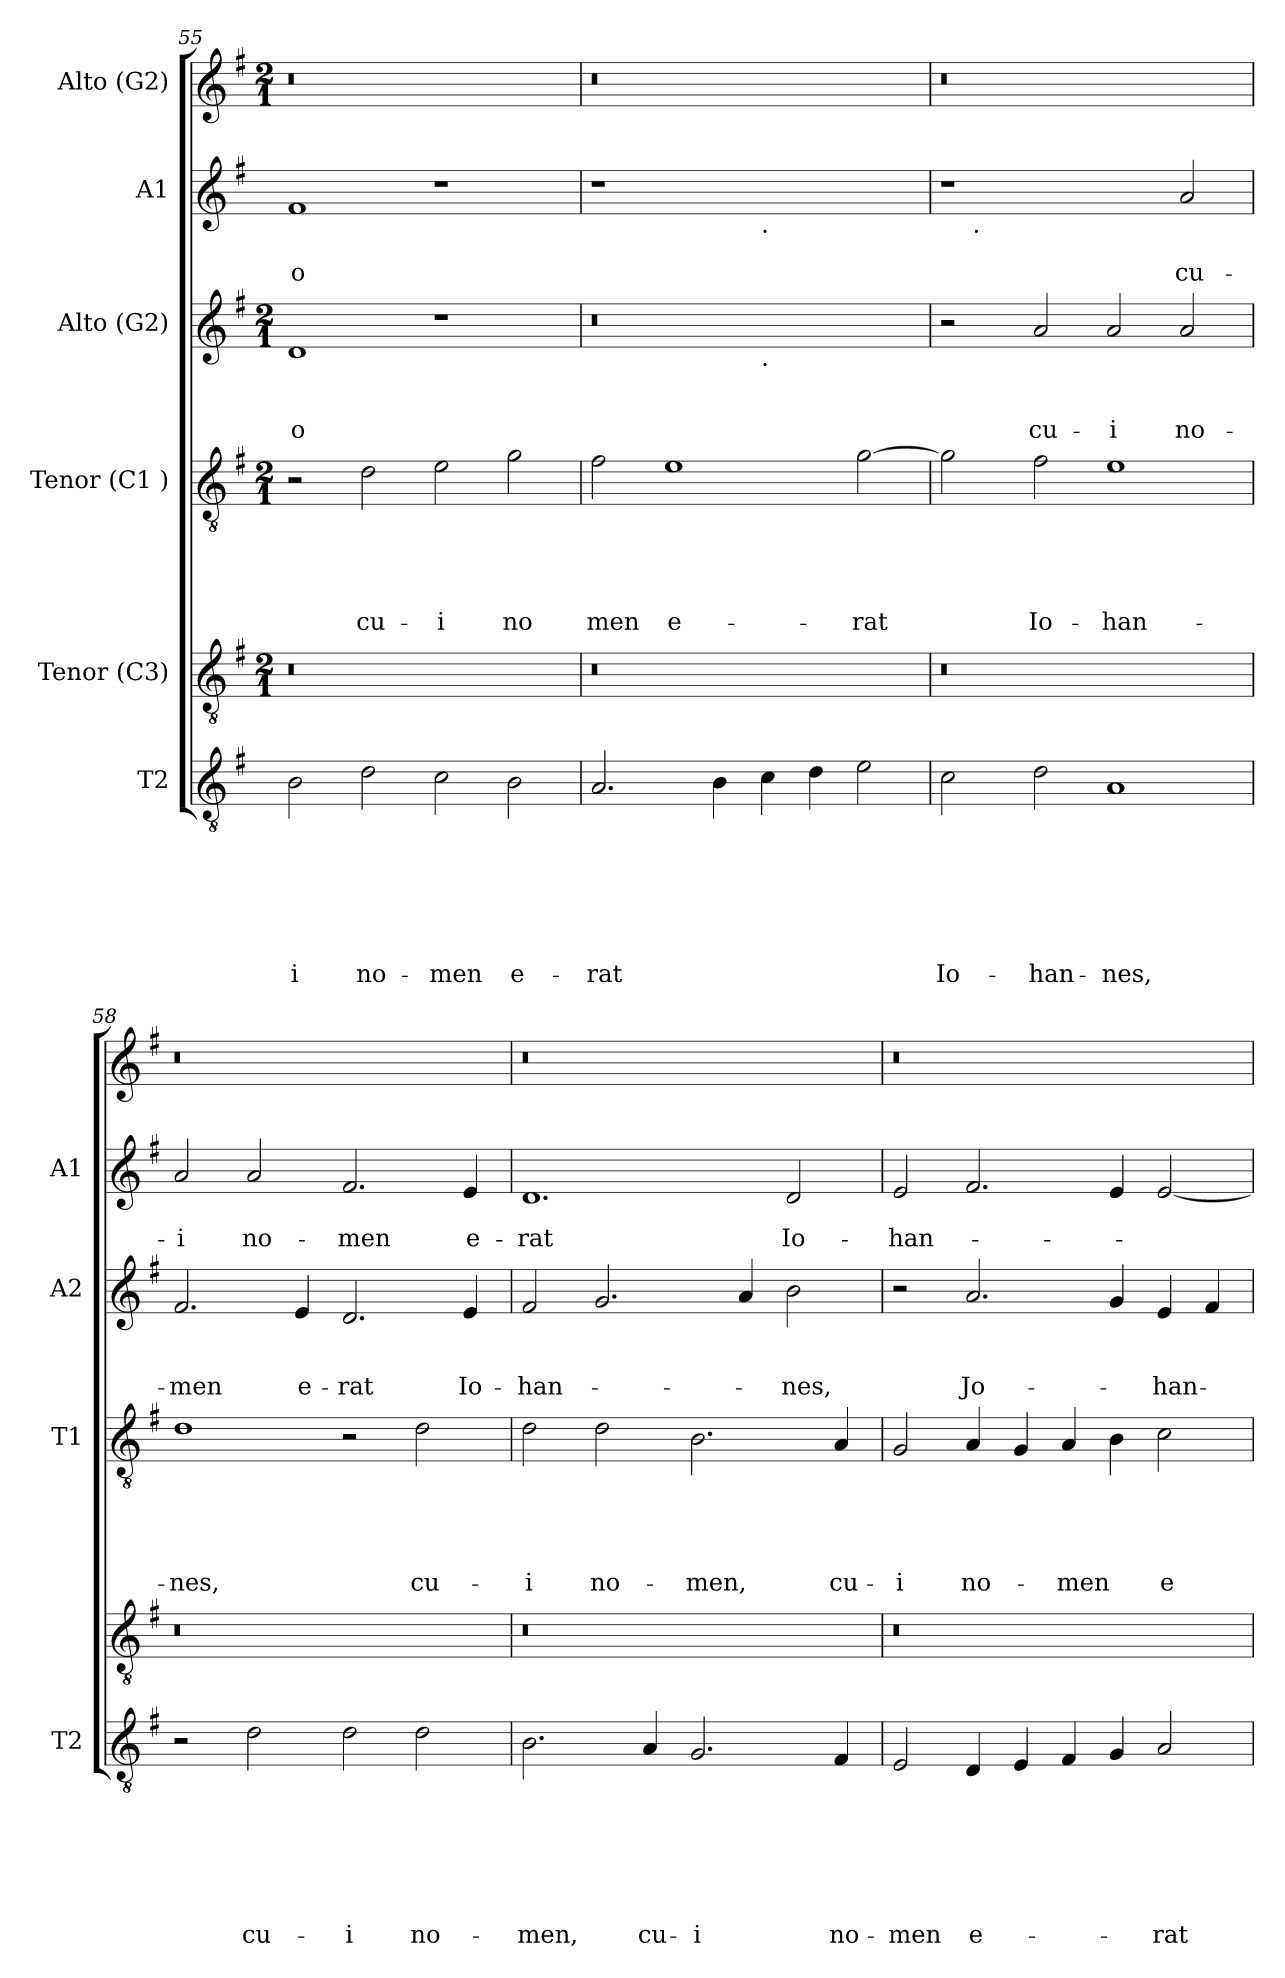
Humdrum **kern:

**kern	**text	**text	**text	**text	**text	**text	**text	**kern	**kern	**text	**text	**text	**text	**text	**kern	**text	**text	**text	**kern	**text	**text	**kern
*part6	*part6	*part6	*part6	*part6	*part6	*part6	*part6	*part5	*part4	*part4	*part4	*part4	*part4	*part4	*part3	*part3	*part3	*part3	*part2	*part2	*part2	*part1
*staff6	*staff6	*staff6	*staff6	*staff6	*staff6	*staff6	*staff6	*staff5	*staff4	*staff4	*staff4	*staff4	*staff4	*staff4	*staff3	*staff3	*staff3	*staff3	*staff2	*staff2	*staff2	*staff1
*I"T2	*	*	*	*	*	*	*	*I"Tenor (C3)	*I"Tenor (C1 )	*	*	*	*	*	*I"Alto (G2)	*	*	*	*I"A1	*	*	*I"Alto (G2)
*I'T2	*	*	*	*	*	*	*	*	*I'T1	*	*	*	*	*	*I'A2	*	*	*	*I'A1	*	*	*
!!LO:LB:g=z
*clefGv2	*	*	*	*	*	*	*	*clefGv2	*clefGv2	*	*	*	*	*	*clefG2	*	*	*	*clefG2	*	*	*clefG2
*k[f#]	*	*	*	*	*	*	*	*k[f#]	*k[f#]	*	*	*	*	*	*k[f#]	*	*	*	*k[f#]	*	*	*k[f#]
*G:	*	*	*	*	*	*	*	*G:	*G:	*	*	*	*	*	*G:	*	*	*	*G:	*	*	*G:
*	*	*	*	*	*	*	*	*M2/1	*M2/1	*	*	*	*	*	*M2/1	*	*	*	*	*	*	*M2/1
=55	=55	=55	=55	=55	=55	=55	=55	=55	=55	=55	=55	=55	=55	=55	=55	=55	=55	=55	=55	=55	=55	=55
!	!	!	!	!	!	!	!LO:LY:b	!	!	!	!	!	!	!	!	!	!	!LO:LY:b:rj	!	!	!LO:LY:b:rj	!
2B\	.	.	.	.	.	.	-i	0r	2r	.	.	.	.	.	1d	.	.	-o	1f#	.	-o	0r
!	!	!	!	!	!	!	!LO:LY:b	!	!	!	!	!	!	!LO:LY:b	!	!	!	!	!	!	!	!
2d\	.	.	.	.	.	.	no-	.	2d\	.	.	.	.	-cu-	.	.	.	.	.	.	.	.
!	!	!	!	!	!	!	!LO:LY:b	!	!	!	!	!	!	!LO:LY:b	!	!	!	!	!	!	!	!
2c\	.	.	.	.	.	.	-men	.	2e\	.	.	.	.	-i	1r	.	.	.	1r	.	.	.
!	!	!	!	!	!	!	!LO:LY:b	!	!	!	!	!	!	!LO:LY:b	!	!	!	!	!	!	!	!
2B\	.	.	.	.	.	.	e-	.	2g\	.	.	.	.	no	.	.	.	.	.	.	.	.
=56	=56	=56	=56	=56	=56	=56	=56	=56	=56	=56	=56	=56	=56	=56	=56	=56	=56	=56	=56	=56	=56	=56
!	!	!	!	!	!	!	!LO:LY:b	!	!	!	!	!	!	!LO:LY:b	!	!	!	!	!	!	!	!
*	*	*	*	*	*	*	*	*	*	*	*	*	*	*	*^	*	*	*	*	*	*	*
2.A/	.	.	.	.	.	.	-rat	0r	2f#\	.	.	.	.	men	0r	1ryy	.	.	.	1r	.	.	0r
!	!	!	!	!	!	!	!	!	!	!	!	!	!	!LO:LY:b:rj	!	!	!	!	!	!	!	!	!
.	.	.	.	.	.	.	.	.	1e	.	.	.	.	e-	.	.	.	.	.	.	.	.	.
4B\	.	.	.	.	.	.	.	.	.	.	.	.	.	.	.	.	.	.	.	.	.	.	.
!	!	!	!	!	!	!	!	!	!	!	!	!	!	!	!	!	!	!	!	!LO:TX:b:t=.	!	!	!
!	!	!	!	!	!	!	!	!	!	!	!	!	!	!	!	!LO:TX:b:t=.	!	!	!	!	!	!	!
4c\	.	.	.	.	.	.	.	.	.	.	.	.	.	.	.	1ryy	.	.	.	1ryy	.	.	.
4d\	.	.	.	.	.	.	.	.	.	.	.	.	.	.	.	.	.	.	.	.	.	.	.
!	!	!	!	!	!	!	!	!	!	!	!	!	!	!LO:LY:b	!	!	!	!	!	!	!	!	!
2e\	.	.	.	.	.	.	.	.	[>2g\	.	.	.	.	-rat	.	.	.	.	.	.	.	.	.
=57	=57	=57	=57	=57	=57	=57	=57	=57	=57	=57	=57	=57	=57	=57	=57	=57	=57	=57	=57	=57	=57	=57	=57
!	!	!	!	!	!	!	!LO:LY:b	!	!	!	!	!	!	!	!	!	!	!	!	!	!	!	!
*	*	*	*	*	*	*	*	*	*	*	*	*	*	*	*v	*v	*	*	*	*^	*	*	*
2c\	.	.	.	.	.	.	Io-	0r	2g\]	.	.	.	.	.	2r	.	.	.	1r	8ryy	.	.	0r
!	!	!	!	!	!	!	!	!	!	!	!	!	!	!	!	!	!	!	!	!LO:TX:b:t=.	!	!	!
.	.	.	.	.	.	.	.	.	.	.	.	.	.	.	.	.	.	.	.	1...ryy	.	.	.
!	!	!	!	!	!	!	!LO:LY:b	!	!	!	!	!	!	!LO:LY:b	!	!	!	!LO:LY:b	!	!	!	!	!
2d\	.	.	.	.	.	.	-han-	.	2f#\	.	.	.	.	Io-	2a/	.	.	cu-	.	.	.	.	.
!	!	!	!	!	!	!	!LO:LY:b	!	!	!	!	!	!	!LO:LY:b	!	!	!	!LO:LY:b	!	!	!	!	!
1A	.	.	.	.	.	.	-nes,	.	1e	.	.	.	.	-han-	2a/	.	.	-i	2ryy	.	.	.	.
!	!	!	!	!	!	!	!	!	!	!	!	!	!	!	!	!	!	!LO:LY:b	!	!	!	!LO:LY:b	!
.	.	.	.	.	.	.	.	.	.	.	.	.	.	.	2a/	.	.	no-	2a/	.	.	cu-	.
=58	=58	=58	=58	=58	=58	=58	=58	=58	=58	=58	=58	=58	=58	=58	=58	=58	=58	=58	=58	=58	=58	=58	=58
!	!	!	!	!	!	!	!	!	!	!	!	!	!	!LO:LY:b	!	!	!	!LO:LY:b	!	!	!	!LO:LY:b	!
*	*	*	*	*	*	*	*	*	*	*	*	*	*	*	*	*	*	*	*v	*v	*	*	*
2r	.	.	.	.	.	.	.	0r	1d	.	.	.	.	-nes,	2.f#/	.	.	-men	2a/	.	-i	0r
!	!	!	!	!	!	!	!LO:LY:b	!	!	!	!	!	!	!	!	!	!	!	!	!	!LO:LY:b	!
2d\	.	.	.	.	.	.	cu-	.	.	.	.	.	.	.	.	.	.	.	2a/	.	no-	.
!	!	!	!	!	!	!	!	!	!	!	!	!	!	!	!	!	!	!LO:LY:b	!	!	!	!
.	.	.	.	.	.	.	.	.	.	.	.	.	.	.	4e/	.	.	e-	.	.	.	.
!	!	!	!	!	!	!	!LO:LY:b	!	!	!	!	!	!	!	!	!	!	!LO:LY:b	!	!	!LO:LY:b	!
2d\	.	.	.	.	.	.	-i	.	2r	.	.	.	.	.	2.d/	.	.	-rat	2.f#/	.	-men	.
!	!	!	!	!	!	!	!LO:LY:b	!	!	!	!	!	!	!LO:LY:b	!	!	!	!	!	!	!	!
2d\	.	.	.	.	.	.	no-	.	2d\	.	.	.	.	cu-	.	.	.	.	.	.	.	.
!	!	!	!	!	!	!	!	!	!	!	!	!	!	!	!	!	!	!LO:LY:b	!	!	!LO:LY:b	!
.	.	.	.	.	.	.	.	.	.	.	.	.	.	.	4e/	.	.	Io-	4e/	.	e-	.
!!LO:LB:g=z
=59	=59	=59	=59	=59	=59	=59	=59	=59	=59	=59	=59	=59	=59	=59	=59	=59	=59	=59	=59	=59	=59	=59
!	!	!	!	!	!	!	!LO:LY:b	!	!	!	!	!	!	!LO:LY:b	!	!	!	!LO:LY:b	!	!	!LO:LY:b	!
2.B\	.	.	.	.	.	.	-men,	0r	2d\	.	.	.	.	-i	2f#/	.	.	-han-	1.d	.	-rat	0r
!	!	!	!	!	!	!	!	!	!	!	!	!	!	!LO:LY:b	!	!	!	!	!	!	!	!
.	.	.	.	.	.	.	.	.	2d\	.	.	.	.	no-	2.g/	.	.	.	.	.	.	.
!	!	!	!	!	!	!	!LO:LY:b	!	!	!	!	!	!	!	!	!	!	!	!	!	!	!
4A/	.	.	.	.	.	.	cu-	.	.	.	.	.	.	.	.	.	.	.	.	.	.	.
!	!	!	!	!	!	!	!LO:LY:b	!	!	!	!	!	!	!LO:LY:b	!	!	!	!	!	!	!	!
2.G/	.	.	.	.	.	.	-i	.	2.B\	.	.	.	.	-men,	.	.	.	.	.	.	.	.
.	.	.	.	.	.	.	.	.	.	.	.	.	.	.	4a/	.	.	.	.	.	.	.
!	!	!	!	!	!	!	!	!	!	!	!	!	!	!	!	!	!	!LO:LY:b	!	!	!LO:LY:b	!
.	.	.	.	.	.	.	.	.	.	.	.	.	.	.	2b\	.	.	-nes,	2d/	.	Io-	.
!	!	!	!	!	!	!	!LO:LY:b	!	!	!	!	!	!	!LO:LY:b	!	!	!	!	!	!	!	!
4F#/	.	.	.	.	.	.	no-	.	4A/	.	.	.	.	cu-	.	.	.	.	.	.	.	.
=60	=60	=60	=60	=60	=60	=60	=60	=60	=60	=60	=60	=60	=60	=60	=60	=60	=60	=60	=60	=60	=60	=60
!	!	!	!	!	!	!	!LO:LY:b	!	!	!	!	!	!	!LO:LY:b	!	!	!	!	!	!	!LO:LY:b	!
2E/	.	.	.	.	.	.	-men	0r	2G/	.	.	.	.	-i	2r	.	.	.	2e/	.	-han-	0r
!	!	!	!	!	!	!	!LO:LY:b	!	!	!	!	!	!	!LO:LY:b	!	!	!	!LO:LY:b	!	!	!	!
4D/	.	.	.	.	.	.	e-	.	4A/	.	.	.	.	no-	2.a/	.	.	Jo-	2.f#/	.	.	.
4E/	.	.	.	.	.	.	.	.	4G/	.	.	.	.	.	.	.	.	.	.	.	.	.
!	!	!	!	!	!	!	!	!	!	!	!	!	!	!LO:LY:b	!	!	!	!	!	!	!	!
4F#/	.	.	.	.	.	.	.	.	4A/	.	.	.	.	-men	.	.	.	.	.	.	.	.
4G/	.	.	.	.	.	.	.	.	4B\	.	.	.	.	.	4g/	.	.	.	4e/	.	.	.
!	!	!	!	!	!	!	!LO:LY:b	!	!	!	!	!	!	!LO:LY:b	!	!	!	!LO:LY:b	!	!	!	!
2A/	.	.	.	.	.	.	-rat	.	2c\	.	.	.	.	e-	4e/	.	.	-han-	[<2e/	.	.	.
.	.	.	.	.	.	.	.	.	.	.	.	.	.	.	4f#/	.	.	.	.	.	.	.
=	=	=	=	=	=	=	=	=	=	=	=	=	=	=	=	=	=	=	=	=	=	=
*-	*-	*-	*-	*-	*-	*-	*-	*-	*-	*-	*-	*-	*-	*-	*-	*-	*-	*-	*-	*-	*-	*-
